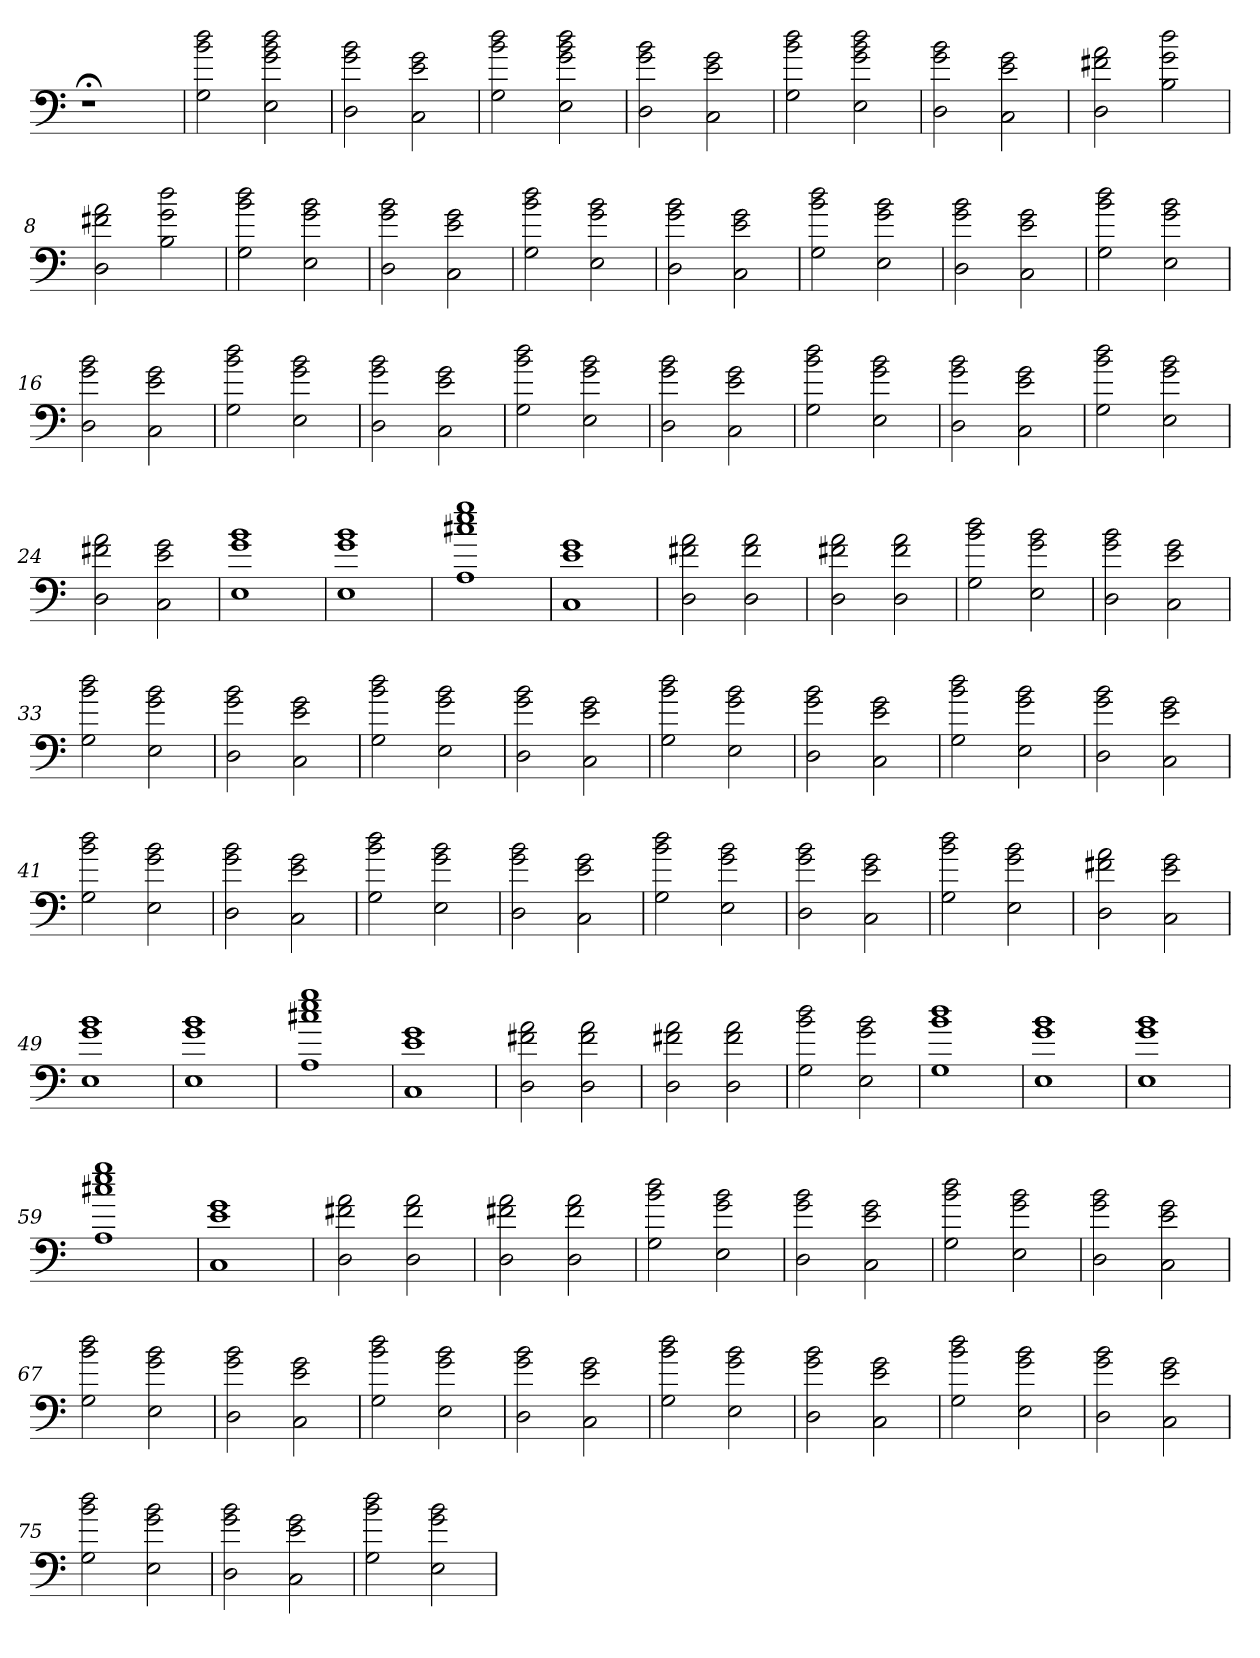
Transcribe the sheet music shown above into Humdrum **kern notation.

**kern
*part1
*staff1
=
1r;<
=1
2G 2b 2dd
2E 2g 2b 2dd
=2
2D 2g 2b
2C 2e 2g
=3
2G 2b 2dd
2E 2g 2b 2dd
=4
2D 2g 2b
2C 2e 2g
=5
2G 2b 2dd
2E 2g 2b 2dd
=6
2D 2g 2b
2C 2e 2g
=7
2D 2f#X 2a
2B 2g 2dd
=8
2D 2f#X 2a
2B 2g 2dd
=9
2G 2b 2dd
2E 2g 2b
=10
2D 2g 2b
2C 2e 2g
=11
2G 2b 2dd
2E 2g 2b
=12
2D 2g 2b
2C 2e 2g
=13
2G 2b 2dd
2E 2g 2b
=14
2D 2g 2b
2C 2e 2g
=15
2G 2b 2dd
2E 2g 2b
=16
2D 2g 2b
2C 2e 2g
=17
2G 2b 2dd
2E 2g 2b
=18
2D 2g 2b
2C 2e 2g
=19
2G 2b 2dd
2E 2g 2b
=20
2D 2g 2b
2C 2e 2g
=21
2G 2b 2dd
2E 2g 2b
=22
2D 2g 2b
2C 2e 2g
=23
2G 2b 2dd
2E 2g 2b
=24
2D 2f#X 2a
2C 2e 2g
=25
1E 1g 1b
=26
1E 1g 1b
=27
1A 1cc#X 1ee 1gg
=28
1C 1e 1g
=29
2D 2f#X 2a
2D 2f# 2a
=30
2D 2f#X 2a
2D 2f# 2a
=31
2G 2b 2dd
2E 2g 2b
=32
2D 2g 2b
2C 2e 2g
=33
2G 2b 2dd
2E 2g 2b
=34
2D 2g 2b
2C 2e 2g
=35
2G 2b 2dd
2E 2g 2b
=36
2D 2g 2b
2C 2e 2g
=37
2G 2b 2dd
2E 2g 2b
=38
2D 2g 2b
2C 2e 2g
=39
2G 2b 2dd
2E 2g 2b
=40
2D 2g 2b
2C 2e 2g
=41
2G 2b 2dd
2E 2g 2b
=42
2D 2g 2b
2C 2e 2g
=43
2G 2b 2dd
2E 2g 2b
=44
2D 2g 2b
2C 2e 2g
=45
2G 2b 2dd
2E 2g 2b
=46
2D 2g 2b
2C 2e 2g
=47
2G 2b 2dd
2E 2g 2b
=48
2D 2f#X 2a
2C 2e 2g
=49
1E 1g 1b
=50
1E 1g 1b
=51
1A 1cc#X 1ee 1gg
=52
1C 1e 1g
=53
2D 2f#X 2a
2D 2f# 2a
=54
2D 2f#X 2a
2D 2f# 2a
=55
2G 2b 2dd
2E 2g 2b
=56
1G 1b 1dd
=57
1E 1g 1b
=58
1E 1g 1b
=59
1A 1cc#X 1ee 1gg
=60
1C 1e 1g
=61
2D 2f#X 2a
2D 2f# 2a
=62
2D 2f#X 2a
2D 2f# 2a
=63
2G 2b 2dd
2E 2g 2b
=64
2D 2g 2b
2C 2e 2g
=65
2G 2b 2dd
2E 2g 2b
=66
2D 2g 2b
2C 2e 2g
=67
2G 2b 2dd
2E 2g 2b
=68
2D 2g 2b
2C 2e 2g
=69
2G 2b 2dd
2E 2g 2b
=70
2D 2g 2b
2C 2e 2g
=71
2G 2b 2dd
2E 2g 2b
=72
2D 2g 2b
2C 2e 2g
=73
2G 2b 2dd
2E 2g 2b
=74
2D 2g 2b
2C 2e 2g
=75
2G 2b 2dd
2E 2g 2b
=76
2D 2g 2b
2C 2e 2g
=77
2G 2b 2dd
2E 2g 2b
=
*-
